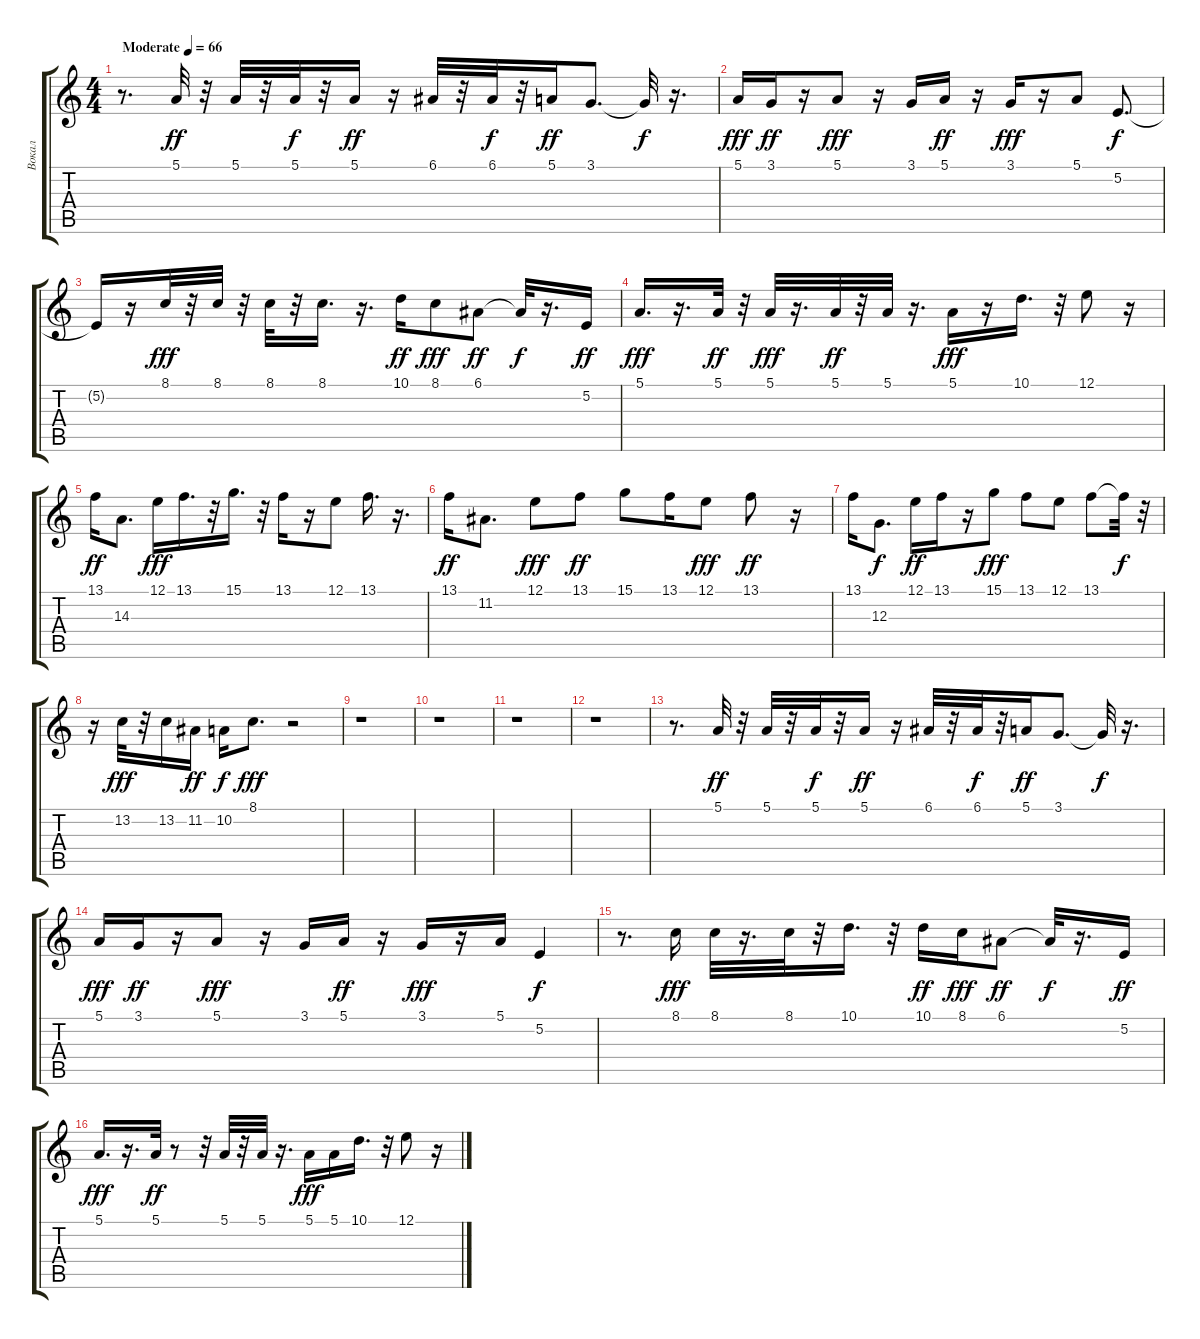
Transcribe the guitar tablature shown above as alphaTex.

\track ("Вокал" "Вокал") {instrument electricgrandpiano}
\staff {score tabs}
\tuning (E4 B3 G3 D3 A2 E2) {hide}
\ts (4 4)
\tempo (66 "Moderate")
\clef g2
\ks c
r.8{d dy ff instrument electricgrandpiano} 5.1.32 r.32 5.1.32 r.32 5.1.32{dy f} r.32 5.1.16{dy ff} r.16 6.1.32 r.32 6.1.32{dy f} r.32 5.1.16{dy ff} 3.1.8{d} 3.1{t}.32{dy f} r.16{d} |
5.1.16{dy fff} 3.1.16{dy ff} r.16 5.1.8{dy fff} r.16 3.1.16 5.1.16{dy ff} r.16 3.1.16{dy fff} r.16 5.1.8 5.2.8{d dy f} |
5.2{t}.16 r.16 8.1.32{dy fff} r.32 8.1.32 r.32 8.1.32 r.32 8.1.16{d} r.16{d} 10.1.16{dy ff} 8.1.8{dy fff} 6.1.8{dy ff} 6.1{t}.32{dy f} r.16{d} 5.2.16{dy ff} |
5.1.16{d dy fff} r.16{d} 5.1.32{dy ff} r.32 5.1.32{dy fff} r.16{d} 5.1.32{dy ff} r.32 5.1.32 r.16{d} 5.1.16{dy fff} r.16 10.1.16{d} r.32 12.1.8 r.16 |
13.1.16{dy ff} 14.3.8{d} 12.1.16{dy fff} 13.1.16{d} r.32 15.1.16{d} r.32 13.1.16 r.16 12.1.8 13.1.16{d} r.16{d} |
13.1.16{dy ff} 11.2.8{d} 12.1.8{dy fff} 13.1.8{dy ff} 15.1.8 13.1.16 12.1.8{dy fff} 13.1.8{dy ff} r.16 |
13.1.16 12.3.8{d dy f} 12.1.16{dy ff} 13.1.16 r.16 15.1.8{dy fff} 13.1.8 12.1.8 13.1.8 13.1{t}.32{dy f} r.32 |
r.16 13.2.32{dy fff} r.32 13.2.16 11.2.16{dy ff} 10.2.16{dy f} 8.1.8{d dy fff} r.2 |
r.1 |
r.1 |
r.1 |
r.1 |
r.8{d} 5.1.32{dy ff} r.32 5.1.32 r.32 5.1.32{dy f} r.32 5.1.16{dy ff} r.16 6.1.32 r.32 6.1.32{dy f} r.32 5.1.16{dy ff} 3.1.8{d} 3.1{t}.32{dy f} r.16{d} |
5.1.16{dy fff} 3.1.16{dy ff} r.16 5.1.8{dy fff} r.16 3.1.16 5.1.16{dy ff} r.16 3.1.16{dy fff} r.16 5.1.16 5.2.4{dy f} |
r.8{d} 8.1.16{dy fff} 8.1.32 r.16{d} 8.1.32 r.32 10.1.16{d} r.32 10.1.16{dy ff} 8.1.16{dy fff} 6.1.8{dy ff} 6.1{t}.32{dy f} r.16{d} 5.2.16{dy ff} |
5.1.16{d dy fff} r.16{d} 5.1.32{dy ff} r.8 r.32 5.1.32 r.32 5.1.32 r.16{d} 5.1.16{dy fff} 5.1.16 10.1.16{d} r.32 12.1.8 r.16
